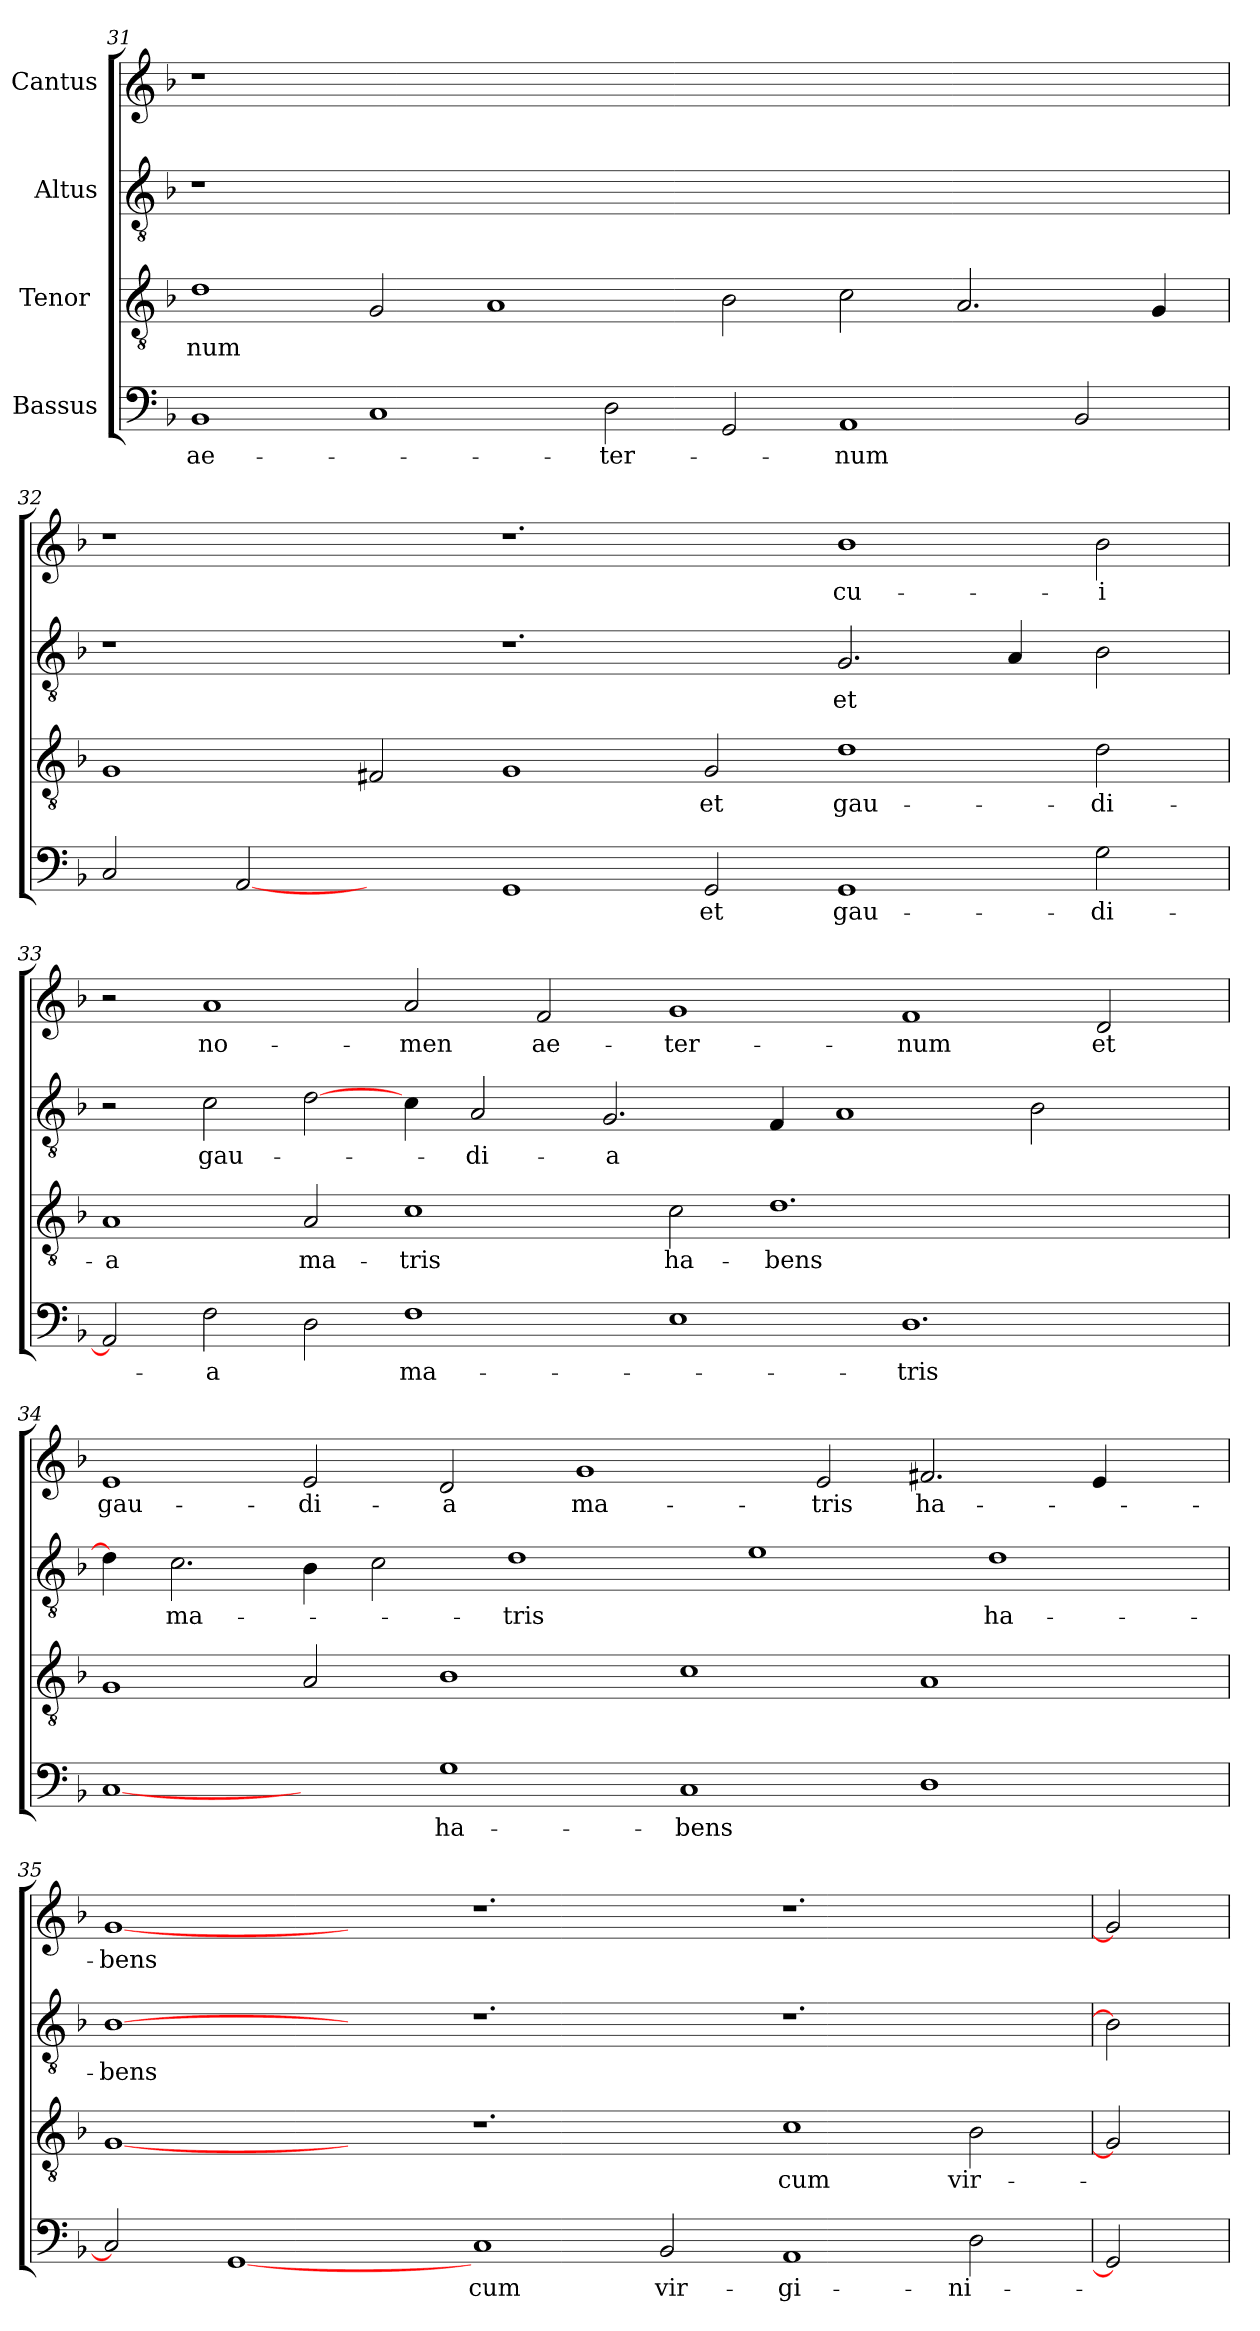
**kern	**text	**kern	**text	**kern	**text	**kern	**text
*part4	*part4	*part3	*part3	*part2	*part2	*part1	*part1
*staff4	*staff4	*staff3	*staff3	*staff2	*staff2	*staff1	*staff1
*I"Bassus	*	*I"Tenor 	*	*I"Altus	*	*I"Cantus	*
!!LO:PB:g=z
*clefF4	*	*clefGv2	*	*clefGv2	*	*clefG2	*
*k[b-]	*	*k[b-]	*	*k[b-]	*	*k[b-]	*
*F:	*	*F:	*	*F:	*	*F:	*
=31	=31	=31	=31	=31	=31	=31	=31
1BB-/	ae-	1d\	-num	1r	.	1r	.
1C/	.	2G/	.	2%7ryy	.	2%7ryy	.
.	.	1A/	.	.	.	.	.
2D\	-ter-	.	.	.	.	.	.
2GG/	.	2B-\	.	.	.	.	.
1AA/	-num	2c\	.	.	.	.	.
.	.	2.A/	.	.	.	.	.
2BB-/	.	.	.	.	.	.	.
.	.	4G/	.	.	.	.	.
=32	=32	=32	=32	=32	=32	=32	=32
2C/	.	1G/	.	1r	.	1r	.
[2AA/	.	.	.	.	.	.	.
2ryy	.	2F#X/	.	2ryy	.	2ryy	.
1GG/	.	1G/	.	1.r	.	1.r	.
2GG/	et	2G/	et	.	.	.	.
1GG/	gau-	1d\	gau-	2.G/	et	1b-\	cu-
.	.	.	.	4A/	.	.	.
2G\	-di-	2d\	-di-	2B-\	.	2b-\	-i
=33	=33	=33	=33	=33	=33	=33	=33
2AA/]	.	1A/	-a	2r	.	2r	.
2F\	-a	.	.	2c\	gau-	1a/	no-
2D\	.	2A/	ma-	[2d\	.	.	.
1F\	ma-	1c\	-tris	4c\	.	2a/	-men
.	.	.	.	2A/	-di-	.	.
.	.	.	.	.	.	2f/	ae-
.	.	.	.	2.G/	-a	.	.
1E\	.	2c\	ha-	.	.	1g/	-ter-
.	.	1.d\	-bens	4F/	.	.	.
.	.	.	.	1A/	.	.	.
1.D\	-tris	.	.	.	.	1f/	-num
.	.	.	.	2B-\	.	.	.
.	.	2ryy	.	.	.	2d/	et
.	.	.	.	4ryy	.	.	.
=34	=34	=34	=34	=34	=34	=34	=34
[1C/	.	1G/	.	4d\]	.	1e/	gau-
.	.	.	.	2.c\	ma-	.	.
2ryy	.	2A/	.	4B-\	.	2e/	-di-
.	.	.	.	2c\	.	.	.
1G\	ha-	1B-\	.	.	.	2d/	-a
.	.	.	.	1d\	-tris	.	.
.	.	.	.	.	.	1g/	ma-
1C/	-bens	1c\	.	.	.	.	.
.	.	.	.	1e\	.	.	.
.	.	.	.	.	.	2e/	-tris
1D\	.	1A/	.	.	.	2.f#X/	ha-
.	.	.	.	1d\	ha-	.	.
.	.	.	.	.	.	4e/	.
4ryy	.	4ryy	.	.	.	4ryy	.
!!LO:LB:g=z
=35	=35	=35	=35	=35	=35	=35	=35
2C/]	.	[1G/	.	[1B-\	-bens	[1g/	-bens
[1GG/	.	.	.	.	.	.	.
.	.	2ryy	.	2ryy	.	2ryy	.
1C/	cum	1.r	.	1.r	.	1.r	.
2BB-/	vir-	.	.	.	.	.	.
1AA/	-gi-	1c\	cum	1.r	.	1.r	.
2D\	-ni-	2B-\	vir-	.	.	.	.
=36	=36	=36	=36	=36	=36	=36	=36
2GG/]	.	2G/]	.	2B-\]	.	2g/]	.
=	=	=	=	=	=	=	=
*-	*-	*-	*-	*-	*-	*-	*-
